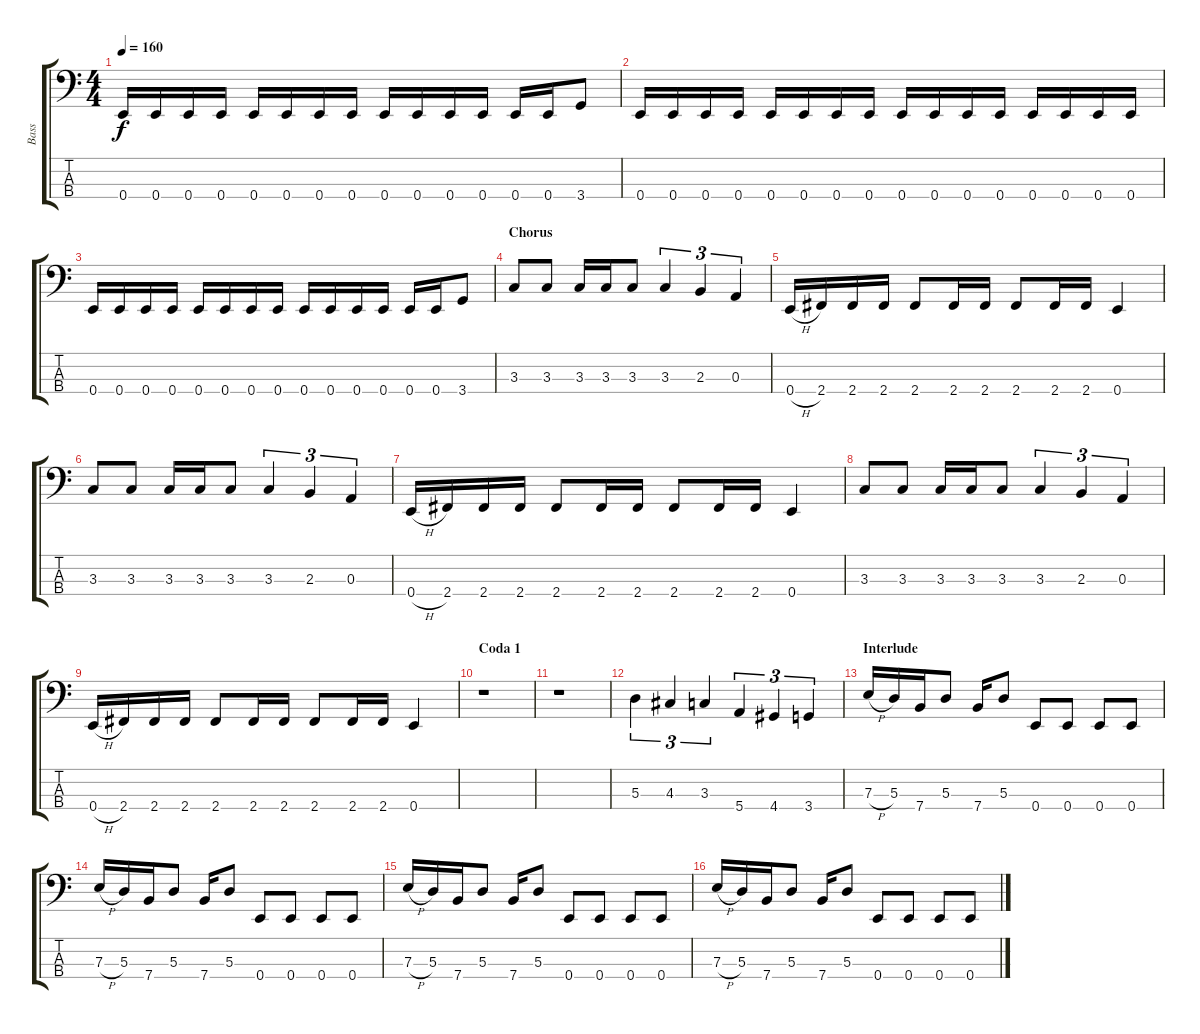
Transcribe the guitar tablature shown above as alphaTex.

\track ("Bass" "Bass") {instrument electricbassfinger}
\staff {score tabs}
\tuning (G2 D2 A1 E1) {hide}
\ts (4 4)
\tempo 160
\clef f4
\ks c
0.4.16{dy f} 0.4.16 0.4.16 0.4.16 0.4.16 0.4.16 0.4.16 0.4.16 0.4.16 0.4.16 0.4.16 0.4.16 0.4.16 0.4.16 3.4.8 |
0.4.16 0.4.16 0.4.16 0.4.16 0.4.16 0.4.16 0.4.16 0.4.16 0.4.16 0.4.16 0.4.16 0.4.16 0.4.16 0.4.16 0.4.16 0.4.16 |
0.4.16 0.4.16 0.4.16 0.4.16 0.4.16 0.4.16 0.4.16 0.4.16 0.4.16 0.4.16 0.4.16 0.4.16 0.4.16 0.4.16 3.4.8 |
\section ("" "Chorus")
3.3.8 3.3.8 3.3.16 3.3.16 3.3.8 3.3.4{tu (3 2)} 2.3.4{tu (3 2)} 0.3.4{tu (3 2)} |
0.4{h}.16 2.4.16 2.4.16 2.4.16 2.4.8 2.4.16 2.4.16 2.4.8 2.4.16 2.4.16 0.4.4 |
3.3.8 3.3.8 3.3.16 3.3.16 3.3.8 3.3.4{tu (3 2)} 2.3.4{tu (3 2)} 0.3.4{tu (3 2)} |
0.4{h}.16 2.4.16 2.4.16 2.4.16 2.4.8 2.4.16 2.4.16 2.4.8 2.4.16 2.4.16 0.4.4 |
3.3.8 3.3.8 3.3.16 3.3.16 3.3.8 3.3.4{tu (3 2)} 2.3.4{tu (3 2)} 0.3.4{tu (3 2)} |
0.4{h}.16 2.4.16 2.4.16 2.4.16 2.4.8 2.4.16 2.4.16 2.4.8 2.4.16 2.4.16 0.4.4 |
\section ("" "Coda 1")
r.1 |
r.1 |
5.3.4{tu (3 2)} 4.3.4{tu (3 2)} 3.3.4{tu (3 2)} 5.4.4{tu (3 2)} 4.4.4{tu (3 2)} 3.4.4{tu (3 2)} |
\section ("" "Interlude")
7.3{h}.16 5.3.16 7.4.16 5.3.8 7.4.16 5.3.8 0.4.8 0.4.8 0.4.8 0.4.8 |
7.3{h}.16 5.3.16 7.4.16 5.3.8 7.4.16 5.3.8 0.4.8 0.4.8 0.4.8 0.4.8 |
7.3{h}.16 5.3.16 7.4.16 5.3.8 7.4.16 5.3.8 0.4.8 0.4.8 0.4.8 0.4.8 |
7.3{h}.16 5.3.16 7.4.16 5.3.8 7.4.16 5.3.8 0.4.8 0.4.8 0.4.8 0.4.8
